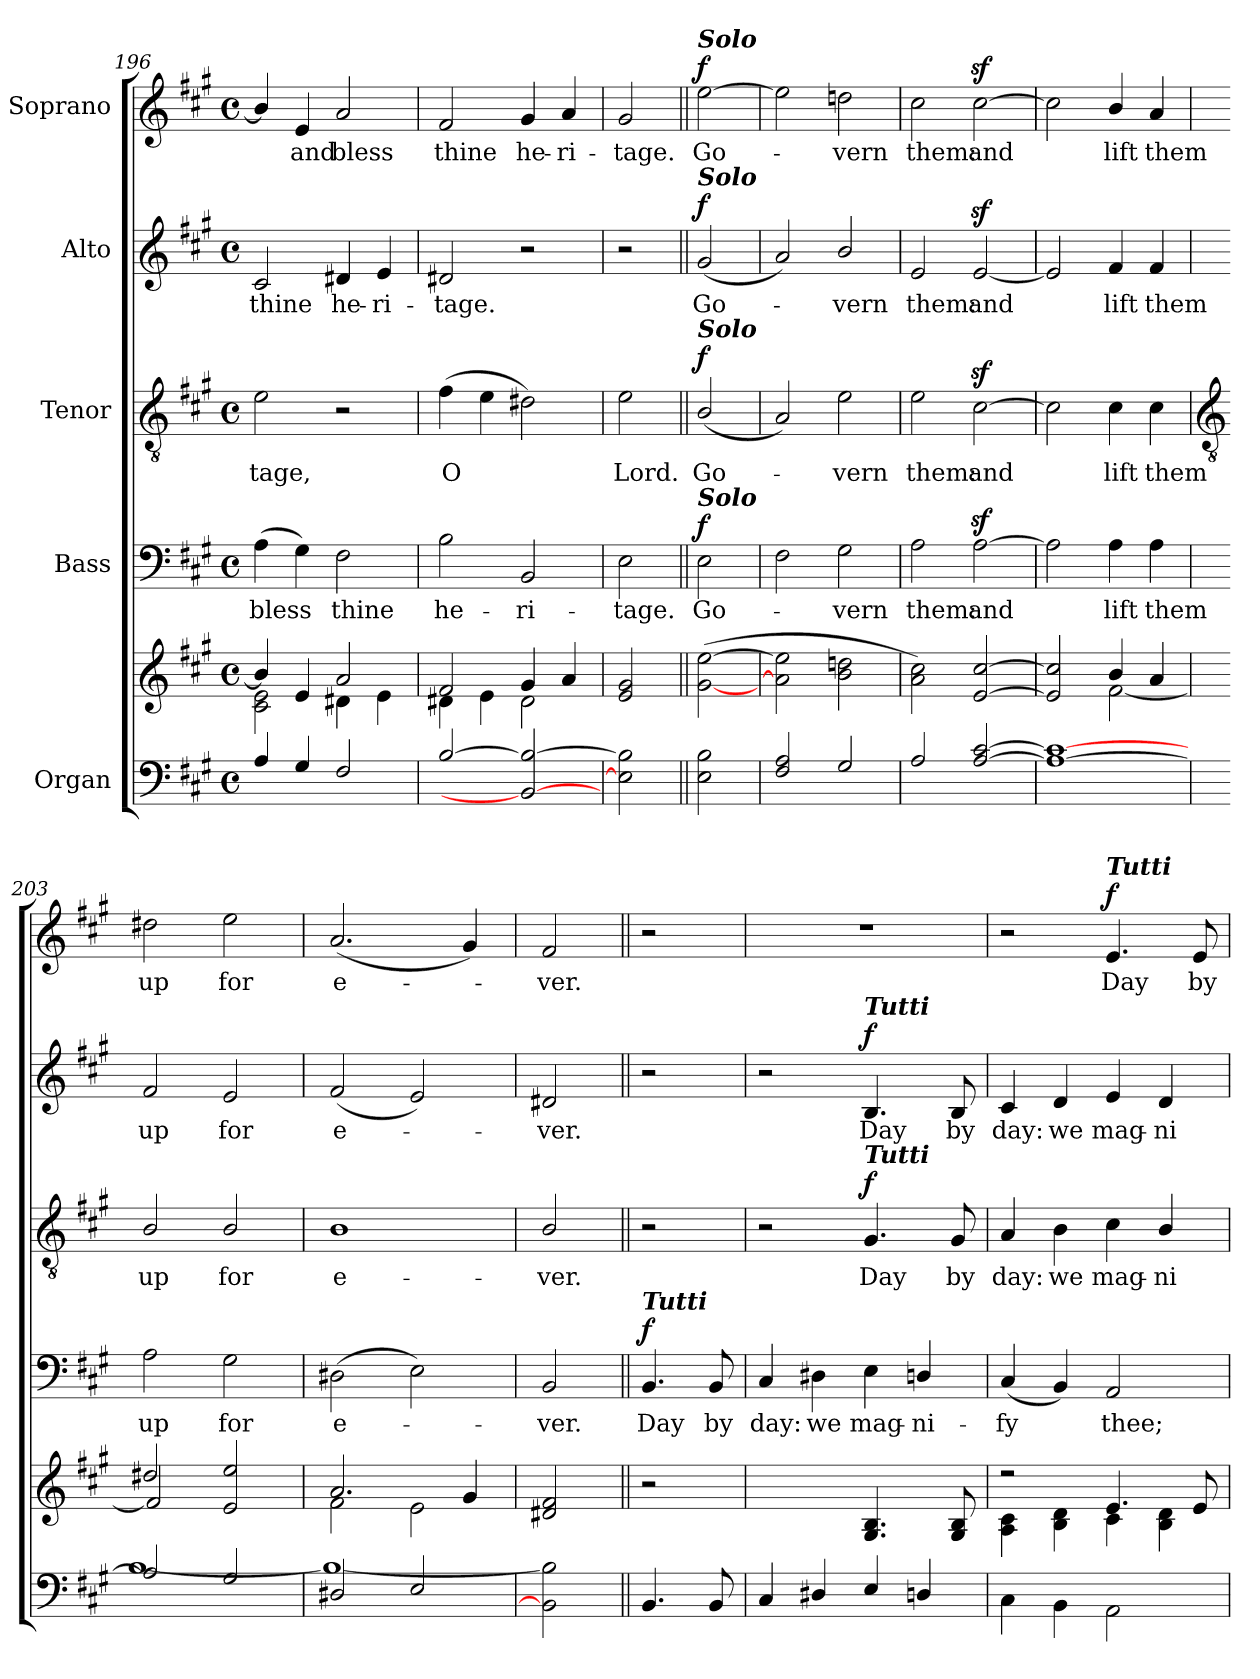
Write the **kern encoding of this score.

**kern	**kern	**kern	**text	**dynam	**kern	**text	**dynam	**kern	**text	**dynam	**kern	**text	**dynam
*part5	*part5	*part4	*part4	*part4	*part3	*part3	*part3	*part2	*part2	*part2	*part1	*part1	*part1
*staff6	*staff5	*staff4	*staff4	*staff4	*staff3	*staff3	*staff3	*staff2	*staff2	*staff2	*staff1	*staff1	*staff1
*I"Organ	*	*I"Bass	*	*	*I"Tenor	*	*	*I"Alto	*	*	*I"Soprano	*	*
*clefF4	*clefG2	*clefF4	*	*	*clefGv2	*	*	*clefG2	*	*	*clefG2	*	*
*k[f#c#g#]	*k[f#c#g#]	*k[f#c#g#]	*	*	*k[f#c#g#]	*	*	*k[f#c#g#]	*	*	*k[f#c#g#]	*	*
*A:	*A:	*A:	*	*	*A:	*	*	*A:	*	*	*A:	*	*
*M4/4	*M4/4	*M4/4	*	*	*M4/4	*	*	*M4/4	*	*	*M4/4	*	*
*met(c)	*met(c)	*met(c)	*	*	*met(c)	*	*	*met(c)	*	*	*met(c)	*	*
=196	=196	=196	=196	=196	=196	=196	=196	=196	=196	=196	=196	=196	=196
*^	*^	*	*	*	*	*	*	*	*	*	*	*	*
!	!	!	!	!	!LO:LY:b	!	!	!LO:LY:b	!	!	!LO:LY:b	!	!	!	!
4A	1ryy	4b/]	2c#\ 2e\	(>4A	bless	.	2e	-tage,	.	2c#	thine	.	4b/]	.	.
!	!	!	!	!	!	!	!	!	!	!	!	!	!	!LO:LY:b	!
4G#	.	4e/	.	4G#)	.	.	.	.	.	.	.	.	4e	and	.
!	!	!	!	!	!LO:LY:b	!	!	!	!	!	!LO:LY:b	!	!	!LO:LY:b	!
2F#	.	2a/	4d#X\	2F#	thine	.	2r	.	.	4d#X	he-	.	2a	bless	.
!	!	!	!	!	!	!	!	!	!	!	!LO:LY:b	!	!	!	!
.	.	.	4e\	.	.	.	.	.	.	4e	-ri-	.	.	.	.
=197	=197	=197	=197	=197	=197	=197	=197	=197	=197	=197	=197	=197	=197	=197	=197
!	!	!	!	!	!LO:LY:b	!	!	!LO:LY:b	!	!	!LO:LY:b	!	!	!LO:LY:b	!
[2B	1ryy	2f#/	4d#X\	2B	he-	.	(>4f#	O	.	2d#X	-tage.	.	2f#	thine	.
.	.	.	4e\	.	.	.	4e	.	.	.	.	.	.	.	.
!	!	!	!	!	!LO:LY:b	!	!	!	!	!	!	!	!	!LO:LY:b	!
2BB_ 2B_	.	4g#/	2d#\	2BB	-ri-	.	2d#X)	.	.	2r	.	.	4g#	he-	.
!	!	!	!	!	!	!	!	!	!	!	!	!	!	!LO:LY:b	!
.	.	4a/	.	.	.	.	.	.	.	.	.	.	4a	-ri-	.
=198	=198	=198	=198	=198	=198	=198	=198	=198	=198	=198	=198	=198	=198	=198	=198
!	!	!	!	!	!LO:LY:b	!	!	!LO:LY:b	!	!	!	!	!	!LO:LY:b	!
2E] 2B]	2ryy	2e/ 2g#/	2ryy	2E	-tage.	.	2e	Lord.	.	2r	.	.	2g#	-tage.	.
=199||	=199||	=199||	=199||	=199||	=199||	=199||	=199||	=199||	=199||	=199||	=199||	=199||	=199||	=199||	=199||
!	!	!	!	!	!	!	!	!	!	!	!	!	!LO:TX:a:Bi:t=Solo	!	!
!	!	!	!	!	!	!	!	!	!	!LO:TX:a:Bi:t=Solo	!	!	!	!	!
!	!	!	!	!	!	!	!LO:TX:a:Bi:t=Solo	!	!	!	!	!	!	!	!
!	!	!	!	!LO:TX:a:Bi:t=Solo	!	!	!	!	!	!	!	!	!	!	!
!	!	!	!	!	!LO:LY:b	!LO:DY:b	!	!LO:LY:b	!LO:DY:b	!	!LO:LY:b	!LO:DY:b	!	!LO:LY:b	!LO:DY:b
2E 2B	2ryy	(>[2g#\ [2ee\	2ryy	2E	Go-	f	(<2B/	Go-	f	(<2g#	Go-	f	[2ee	Go-	f
=200	=200	=200	=200	=200	=200	=200	=200	=200	=200	=200	=200	=200	=200	=200	=200
2F# 2A	1ryy	2a\] 2ee\]	1ryy	2F#	.	.	2A)	.	.	2a)	.	.	2ee]	.	.
!	!	!	!	!	!LO:LY:b	!	!	!LO:LY:b	!	!	!LO:LY:b	!	!	!LO:LY:b	!
2G#	.	2b\ 2ddn\	.	2G#	vern	.	2e	vern	.	2b/	vern	.	2ddn	vern	.
=201	=201	=201	=201	=201	=201	=201	=201	=201	=201	=201	=201	=201	=201	=201	=201
!	!	!	!	!	!LO:LY:b	!	!	!LO:LY:b	!	!	!LO:LY:b	!	!	!LO:LY:b	!
2A	1ryy	2a\ 2cc#\)	1ryy	2A	them:	.	2e	them:	.	2e	them:	.	2cc#	them:	.
!	!	!	!	!	!LO:LY:b	!	!	!LO:LY:b	!	!	!LO:LY:b	!	!	!LO:LY:b	!
[2A [2c#	.	[2e/ [2cc#/	.	[2Az<	and	.	[2c#z<	and	.	[2ez<	and	.	[2cc#z<	and	.
=202	=202	=202	=202	=202	=202	=202	=202	=202	=202	=202	=202	=202	=202	=202	=202
1A_ 1c#_	1ryy	2e/] 2cc#/]	2ryy	2A]	.	.	2c#]	.	.	2e]	.	.	2cc#]	.	.
!	!	!	!	!	!LO:LY:b	!	!	!LO:LY:b	!	!	!LO:LY:b	!	!	!LO:LY:b	!
.	.	4b/	[2f#\	4A	lift	.	4c#	lift	.	4f#	lift	.	4b/	lift	.
!	!	!	!	!	!LO:LY:b	!	!	!LO:LY:b	!	!	!LO:LY:b	!	!	!LO:LY:b	!
.	.	4a/	.	4A	them	.	4c#	them	.	4f#	them	.	4a	them	.
!!LO:LB:g=z
=203	=203	=203	=203	=203	=203	=203	=203	=203	=203	=203	=203	=203	=203	=203	=203
*	*	*	*	*	*	*	*clefGv2	*	*	*	*	*	*	*	*
!	!	!	!	!	!LO:LY:b	!	!	!LO:LY:b	!	!	!LO:LY:b	!	!	!LO:LY:b	!
2A]	[1B	2dd#X/	2f#/]	2A	up	.	2B/	up	.	2f#	up	.	2dd#X	up	.
!	!	!	!	!	!LO:LY:b	!	!	!LO:LY:b	!	!	!LO:LY:b	!	!	!LO:LY:b	!
2G#	.	2e/ 2ee/	2ryy	2G#	for	.	2B/	for	.	2e	for	.	2ee	for	.
=204	=204	=204	=204	=204	=204	=204	=204	=204	=204	=204	=204	=204	=204	=204	=204
!	!	!	!	!	!LO:LY:b	!	!	!LO:LY:b	!	!	!LO:LY:b	!	!	!LO:LY:b	!
2D#X	1B_	2.a/	2f#\	(>2D#X	e-	.	1B	e-	.	(<2f#	e-	.	(<2.a	e-	.
2E	.	.	2e\	2E)	.	.	.	.	.	2e)	.	.	.	.	.
.	.	4g#/	.	.	.	.	.	.	.	.	.	.	4g#)	.	.
=205	=205	=205	=205	=205	=205	=205	=205	=205	=205	=205	=205	=205	=205	=205	=205
!	!	!	!	!	!LO:LY:b	!	!	!LO:LY:b	!	!	!LO:LY:b	!	!	!LO:LY:b	!
2ryy	2BB\] 2B\]	2d#X/ 2f#/	2ryy	2BB	ver.	.	2B/	-ver.	.	2d#X	ver.	.	2f#	ver.	.
=206||	=206||	=206||	=206||	=206||	=206||	=206||	=206||	=206||	=206||	=206||	=206||	=206||	=206||	=206||	=206||
!	!	!	!	!LO:TX:a:Bi:t=Tutti	!	!	!	!	!	!	!	!	!	!	!
!	!	!	!	!	!LO:LY:b	!LO:DY:b	!	!	!	!	!	!	!	!	!
4.BB	2ryy	2r	2ryy	4.BB	Day	f	2r	.	.	2r	.	.	2r	.	.
!	!	!	!	!	!LO:LY:b	!	!	!	!	!	!	!	!	!	!
8BB	.	.	.	8BB	by	.	.	.	.	.	.	.	.	.	.
=207	=207	=207	=207	=207	=207	=207	=207	=207	=207	=207	=207	=207	=207	=207	=207
!	!	!	!	!	!LO:LY:b	!	!	!	!	!	!	!	!	!	!
4C#	1ryy	1ryy	2ryy	4C#	day:	.	2r	.	.	2r	.	.	1r	.	.
!	!	!	!	!	!LO:LY:b	!	!	!	!	!	!	!	!	!	!
4D#X	.	.	.	4D#X	we	.	.	.	.	.	.	.	.	.	.
!	!	!	!	!	!	!	!	!	!	!LO:TX:a:Bi:t=Tutti	!	!	!	!	!
!	!	!	!	!	!	!	!LO:TX:a:Bi:t=Tutti	!	!	!	!	!	!	!	!
!	!	!	!	!	!LO:LY:b	!	!	!LO:LY:b	!LO:DY:b	!	!LO:LY:b	!LO:DY:b	!	!	!
4E	.	.	4.G#/ 4.B/	4E	mag-	.	4.G#	Day	f	4.B	Day	f	.	.	.
!	!	!	!	!	!LO:LY:b	!	!	!	!	!	!	!	!	!	!
4Dn/	.	.	.	4Dn/	-ni-	.	.	.	.	.	.	.	.	.	.
!	!	!	!	!	!	!	!	!LO:LY:b	!	!	!LO:LY:b	!	!	!	!
.	.	.	8G#/ 8B/	.	.	.	8G#	by	.	8B	by	.	.	.	.
=208	=208	=208	=208	=208	=208	=208	=208	=208	=208	=208	=208	=208	=208	=208	=208
!	!	!	!	!	!LO:LY:b	!	!	!LO:LY:b	!	!	!LO:LY:b	!	!	!	!
1ryy	4C#	2r	4A\ 4c#\	(<4C#	-fy	.	4A	day:	.	4c#	day:	.	2r	.	.
!	!	!	!	!	!	!	!	!LO:LY:b	!	!	!LO:LY:b	!	!	!	!
.	4BB	.	4B\ 4d\	4BB)	.	.	4B	we	.	4d	we	.	.	.	.
!	!	!	!	!	!	!	!	!	!	!	!	!	!LO:TX:a:Bi:t=Tutti	!	!
!	!	!	!	!	!LO:LY:b	!	!	!LO:LY:b	!	!	!LO:LY:b	!	!	!LO:LY:b	!LO:DY:b
.	2AA	4.e/	4c#\	2AA	thee;	.	4c#	mag-	.	4e	mag-	.	4.e	Day	f
!	!	!	!	!	!	!	!	!LO:LY:b	!	!	!LO:LY:b	!	!	!	!
.	.	.	4B\ 4d\	.	.	.	4B/	-ni-	.	4d	-ni-	.	.	.	.
!	!	!	!	!	!	!	!	!	!	!	!	!	!	!LO:LY:b	!
.	.	8e/	.	.	.	.	.	.	.	.	.	.	8e	by	.
*v	*v	*	*	*	*	*	*	*	*	*	*	*	*	*	*
*	*v	*v	*	*	*	*	*	*	*	*	*	*	*	*
=	=	=	=	=	=	=	=	=	=	=	=	=	=
*-	*-	*-	*-	*-	*-	*-	*-	*-	*-	*-	*-	*-	*-
